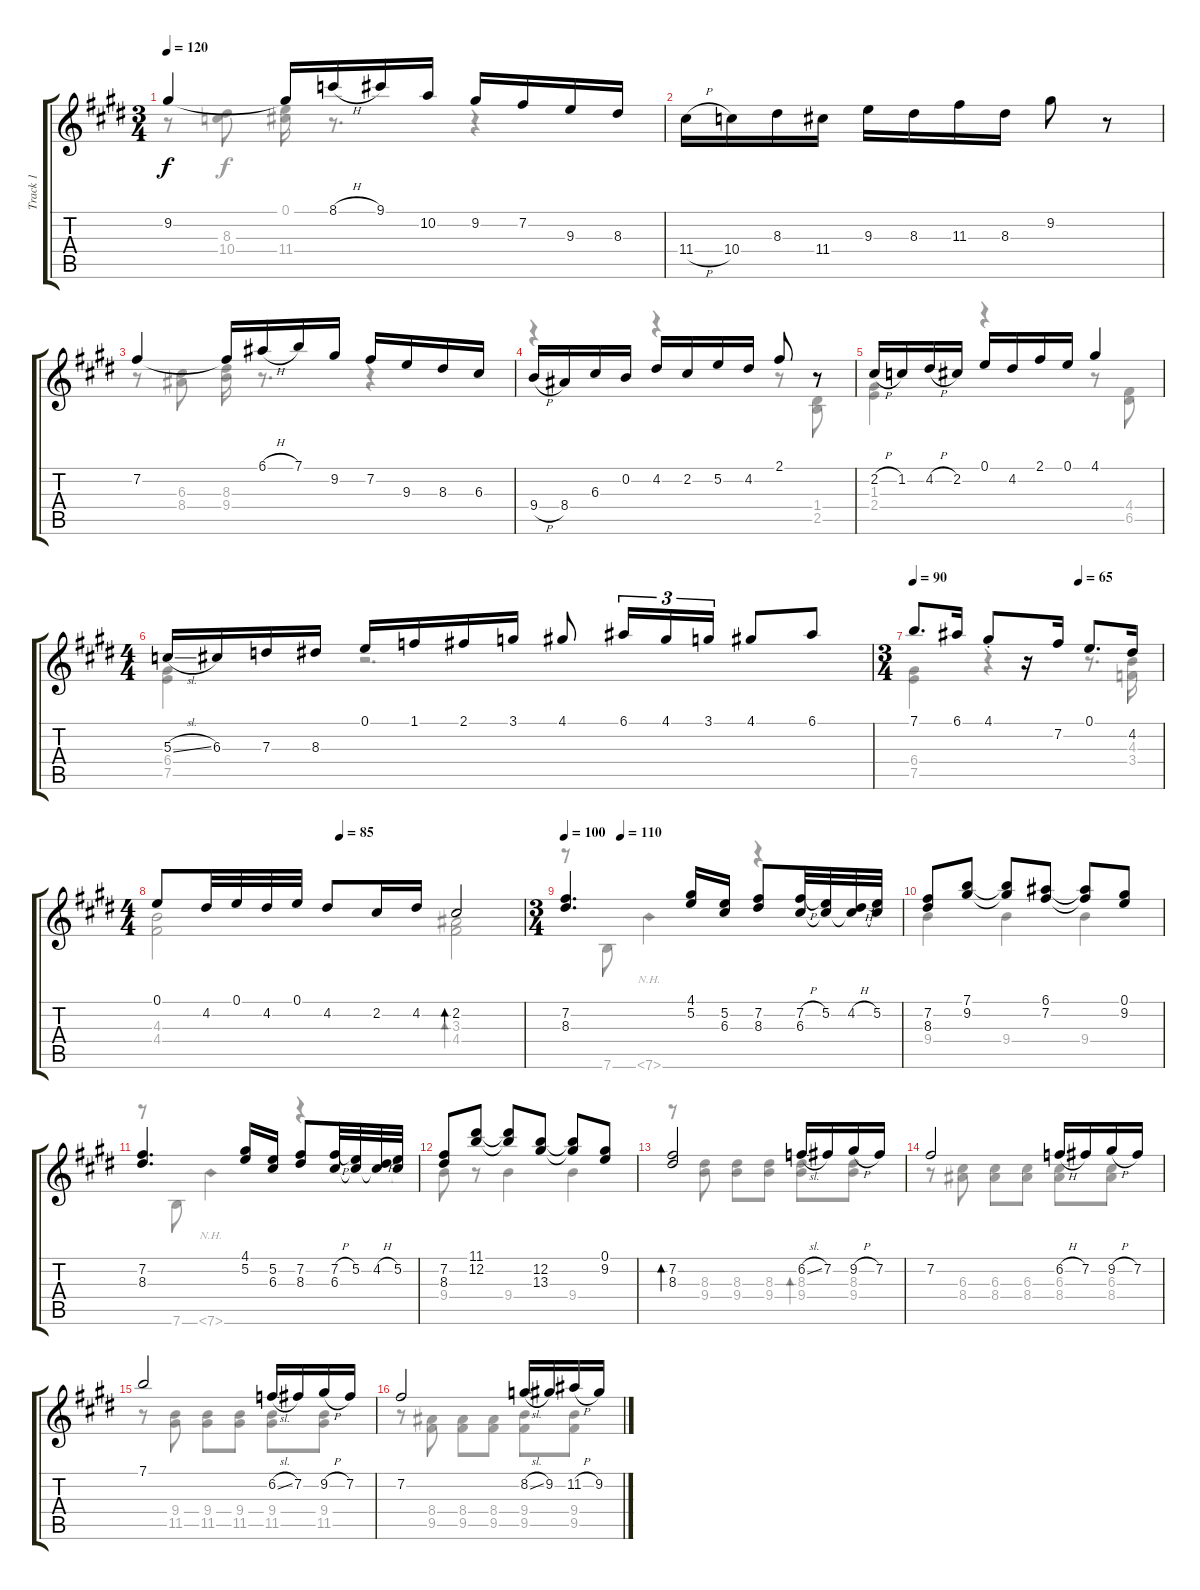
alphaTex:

\track ("Track 1" "Track 1") {instrument acousticguitarsteel}
\staff {score tabs}
\tuning (E4 B3 G3 D3 A2 E2) {hide}
\voice
\ts (3 4)
\tempo 120
\clef g2
\ks c#minor
9.2.4{dy f} 9.2{t}.16 8.1{h}.16 9.1.16 10.2.16 9.2.16 7.2.16 9.3.16 8.3.16 |
11.4{h}.16 10.4.16 8.3.16 11.4.16 9.3.16 8.3.16 11.3.16 8.3.16 9.2.8 r.8 |
7.2.4 7.2{t}.16 6.1{h}.16 7.1.16 9.2.16 7.2.16 9.3.16 8.3.16 6.3.16 |
\ks e
9.4{h}.16 8.4.16 6.3.16 0.2.16 4.2.16 2.2.16 5.2.16 4.2.16 2.1.8 r.8 |
\ks c#minor
2.2{h}.16 1.2.16 4.2{h}.16 2.2.16 0.1.16 4.2.16 2.1.16 0.1.16 4.1.4 |
\ts (4 4)
5.3{sl}.16 6.3.16 7.3.16 8.3.16 0.1.16 1.1.16 2.1.16 3.1.16 4.1.8 6.1.16{tu (3 2)} 4.1.16{tu (3 2)} 3.1.16{tu (3 2)} 4.1.8 6.1.8 |
\ts (3 4)
\tempo 90
\tempo (65 0.6666666666666666)
\ks e
7.1.8{d} 6.1.16 4.1{st}.8 r.16 7.2.16 0.1.8{d} 4.2.16 |
\ts (4 4)
\tempo (85 0.5)
\ks c#minor
0.1.8 4.2.32 0.1.32 4.2.32 0.1.32 4.2.8 2.2.16 4.2.16 2.2.2{bd 30} |
\ts (3 4)
\tempo 100
\tempo (110 0.16666666666666666)
(7.2 8.3).4{d} (4.1 5.2).16 (5.2 6.3).16 (7.2 8.3).8 (7.2{h} 6.3).32 (5.2 6.3{t}).32 (4.2{h} 6.3{t}).32 (5.2 6.3{t}).32 |
(7.2 8.3).8 (7.1 9.2).8 (7.1{t} 9.2{t}).8 (6.1 7.2).8 (6.1{t} 7.2{t}).8 (0.1 9.2).8 |
\ks e
(7.2 8.3).4{d} (4.1 5.2).16 (5.2 6.3).16 (7.2 8.3).8 (7.2{h} 6.3).32 (5.2 6.3{t}).32 (4.2{h} 6.3{t}).32 (5.2 6.3{t}).32 |
\ks c#minor
(7.2 8.3).8 (11.1 12.2).8 (11.1{t} 12.2{t}).8 (12.2 13.3).8 (12.2{t} 13.3{t}).8 (0.1 9.2).8 |
(7.2 8.3).2{bd 30} 6.2{sl}.16 7.2.16 9.2{h}.16 7.2.16 |
7.2.2 6.2{h}.16 7.2.16 9.2{h}.16 7.2.16 |
\ks e
7.1.2 6.2{sl}.16 7.2.16 9.2{h}.16 7.2.16 |
\ks c#minor
7.2.2 8.2{sl}.16 9.2.16 11.2{h}.16 9.2.16
\voice
\clef g2
\ottava regular
\simile none
\ks c#minor
r.8{dy f} (8.3 10.4).8 (0.1 11.4).16 r.8{d} r.4 |
|
r.8 (6.3 8.4).8 (8.3 9.4).16 r.8{d} r.4 |
\ks e
r.4 r.4 r.8 (1.4 2.5).8 |
\ks c#minor
(1.3 2.4).4 r.4 r.8 (4.4 6.5).8 |
(6.4 7.5).4 r.2{d} |
\ks e
(6.4 7.5).4 r.4 r.8{d} (4.3 3.4).16 |
\ks c#minor
(4.3 4.4).2 (3.3 4.4).2{bd 30} |
r.8 7.6.8 7.6{nh}.4 r.4 |
9.4.4 9.4.4 9.4.4 |
\ks e
r.8 7.6.8 7.6{nh}.4 r.4 |
\ks c#minor
9.4.8 r.8 9.4.4 9.4.4 |
r.8 (8.3 9.4).8 (8.3 9.4).8 (8.3 9.4).8 (8.3 9.4).8{bd 30} (8.3 9.4).8 |
r.8 (6.3 8.4).8 (6.3 8.4).8 (6.3 8.4).8 (6.3 8.4).8 (6.3 8.4).8 |
\ks e
r.8 (9.4 11.5).8 (9.4 11.5).8 (9.4 11.5).8 (9.4 11.5).8 (9.4 11.5).8 |
\ks c#minor
r.8 (8.4 9.5).8 (8.4 9.5).8 (8.4 9.5).8 (9.4 9.5).8 (9.4 9.5).8
